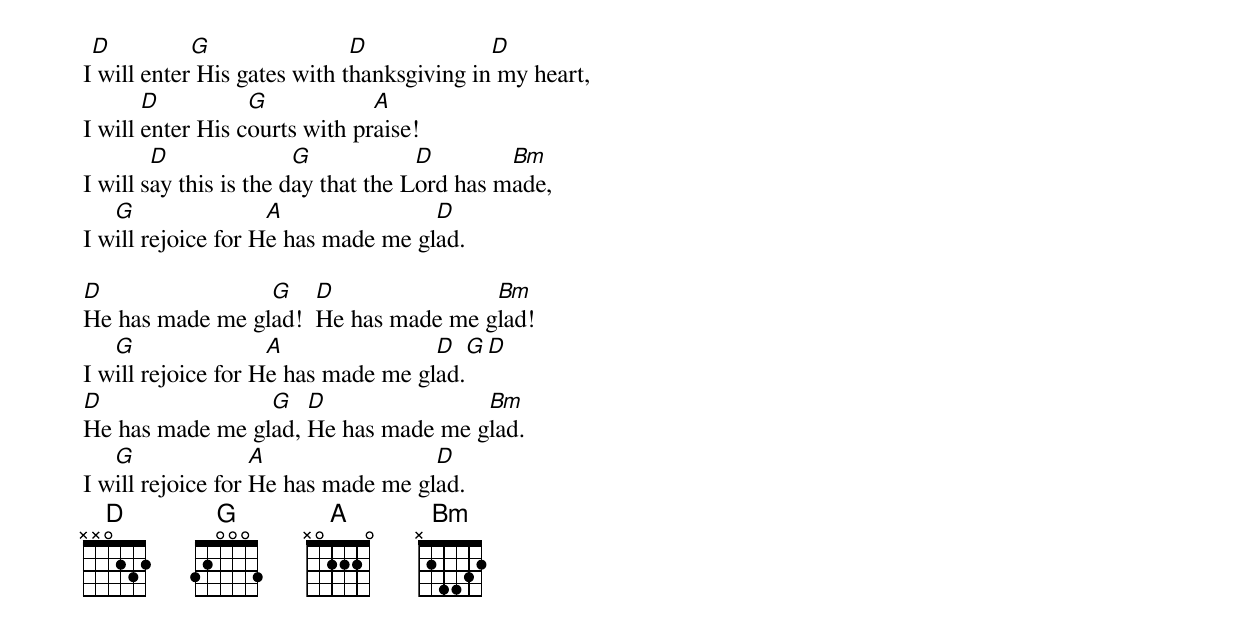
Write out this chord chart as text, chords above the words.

 D          G                D             D
I will enter His gates with thanksgiving in my heart,
       D          G            A
I will enter His courts with praise!
        D               G            D        Bm
I will say this is the day that the Lord has made,
   G                A               D
I will rejoice for He has made me glad.

D                G    D               Bm
He has made me glad!  He has made me glad!
   G                A               D  G  D
I will rejoice for He has made me glad.
D                G   D               Bm
He has made me glad, He has made me glad.
   G               A                D
I will rejoice for He has made me glad.
